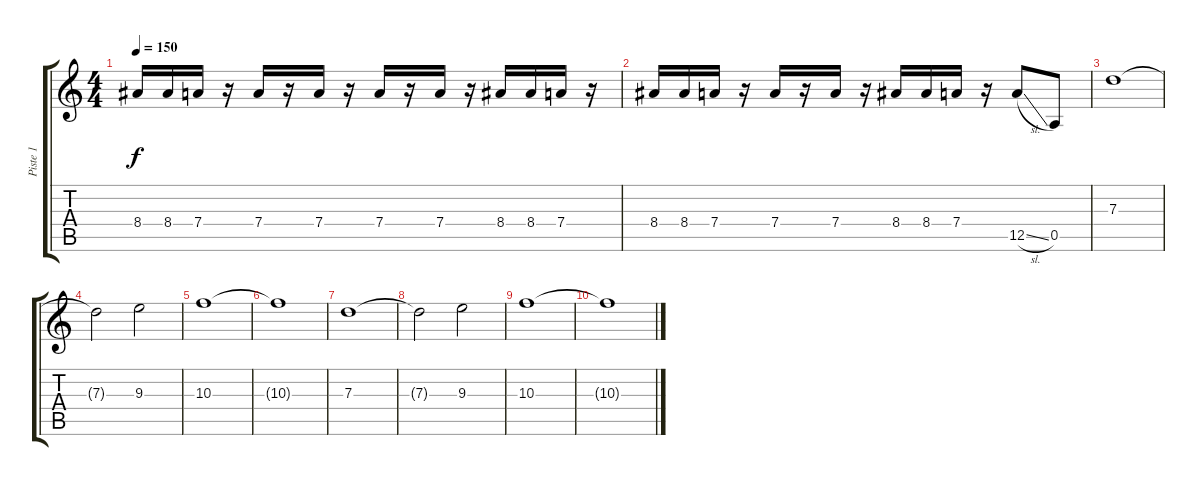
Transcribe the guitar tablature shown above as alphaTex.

\track ("Piste 1" "Piste 1") {instrument distortionguitar}
\staff {score tabs}
\tuning (E4 B3 G3 D3 A2 E2) {hide}
\ts (4 4)
\tempo 150
\clef g2
\ks c
8.4.16{dy f} 8.4.16 7.4.16 r.16 7.4.16 r.16 7.4.16 r.16 7.4.16 r.16 7.4.16 r.16 8.4.16 8.4.16 7.4.16 r.16 |
8.4.16 8.4.16 7.4.16 r.16 7.4.16 r.16 7.4.16 r.16 8.4.16 8.4.16 7.4.16 r.16 12.5{sl}.8 0.5.8 |
7.3.1 |
7.3{t}.2 9.3.2 |
10.3.1 |
10.3{t}.1 |
7.3.1 |
7.3{t}.2 9.3.2 |
10.3.1 |
10.3{t}.1
